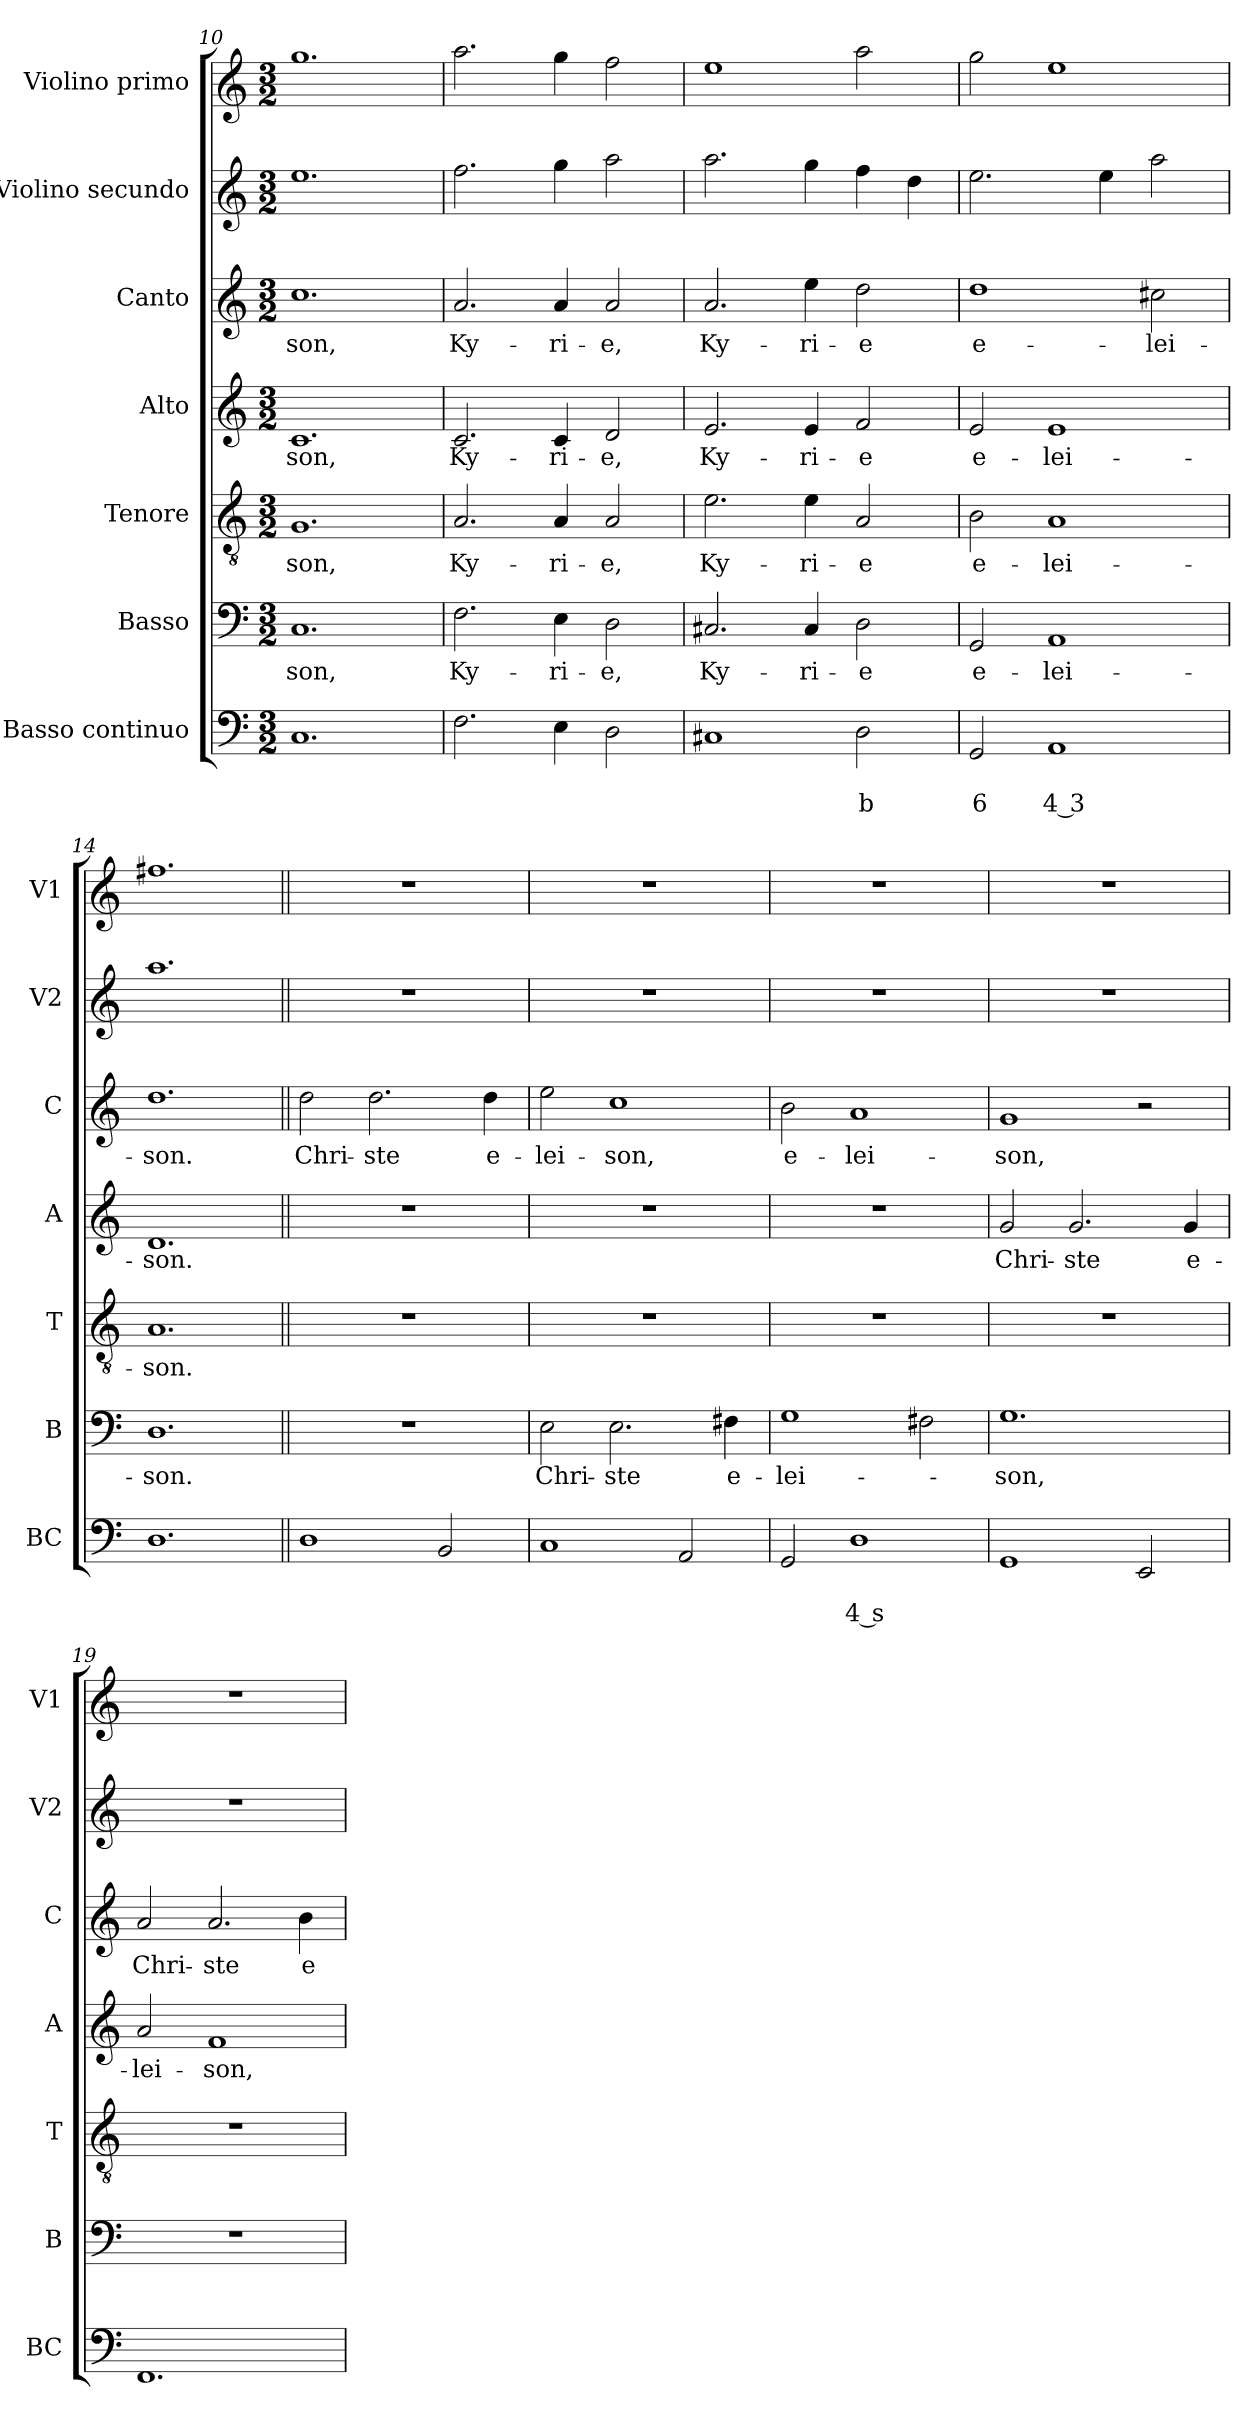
**kern	**text	**text	**kern	**text	**kern	**text	**kern	**text	**kern	**text	**kern	**kern
*part7	*part7	*part7	*part6	*part6	*part5	*part5	*part4	*part4	*part3	*part3	*part2	*part1
*staff7	*staff7	*staff7	*staff6	*staff6	*staff5	*staff5	*staff4	*staff4	*staff3	*staff3	*staff2	*staff1
*I"Basso continuo	*	*	*I"Basso	*	*I"Tenore	*	*I"Alto	*	*I"Canto	*	*I"Violino secundo	*I"Violino primo
*I'BC	*	*	*I'B	*	*I'T	*	*I'A	*	*I'C	*	*I'V2	*I'V1
*clefF4	*	*	*clefF4	*	*clefGv2	*	*clefG2	*	*clefG2	*	*clefG2	*clefG2
*k[]	*	*	*k[]	*	*k[]	*	*k[]	*	*k[]	*	*k[]	*k[]
*C:	*	*	*C:	*	*C:	*	*C:	*	*C:	*	*C:	*C:
*M3/2	*	*	*M3/2	*	*M3/2	*	*M3/2	*	*M3/2	*	*M3/2	*M3/2
=10	=10	=10	=10	=10	=10	=10	=10	=10	=10	=10	=10	=10
!	!	!	!	!LO:LY:b	!	!LO:LY:b	!	!LO:LY:b	!	!LO:LY:b	!	!
1.C	.	.	1.C	-son,	1.G	-son,	1.c	-son,	1.cc	-son,	1.ee	1.gg
=11	=11	=11	=11	=11	=11	=11	=11	=11	=11	=11	=11	=11
!	!	!	!	!LO:LY:b	!	!LO:LY:b	!	!LO:LY:b	!	!LO:LY:b	!	!
2.F\	.	.	2.F\	Ky-	2.A/	Ky-	2.c/	Ky-	2.a/	Ky-	2.ff\	2.aa\
!	!	!	!	!LO:LY:b	!	!LO:LY:b	!	!LO:LY:b	!	!LO:LY:b	!	!
4E\	.	.	4E\	-ri-	4A/	-ri-	4c/	-ri-	4a/	-ri-	4gg\	4gg\
!	!	!	!	!LO:LY:b	!	!LO:LY:b	!	!LO:LY:b	!	!LO:LY:b	!	!
2D\	.	.	2D\	-e,	2A/	-e,	2d/	-e,	2a/	-e,	2aa\	2ff\
=12	=12	=12	=12	=12	=12	=12	=12	=12	=12	=12	=12	=12
!	!	!	!	!LO:LY:b	!	!LO:LY:b	!	!LO:LY:b	!	!LO:LY:b	!	!
1C#X	.	.	2.C#X/	Ky-	2.e\	Ky-	2.e/	Ky-	2.a/	Ky-	2.aa\	1ee
!	!	!	!	!LO:LY:b	!	!LO:LY:b	!	!LO:LY:b	!	!LO:LY:b	!	!
.	.	.	4C#/	-ri-	4e\	-ri-	4e/	-ri-	4ee\	-ri-	4gg\	.
!	!	!LO:LY:b	!	!LO:LY:b	!	!LO:LY:b	!	!LO:LY:b	!	!LO:LY:b	!	!
2D\	.	b	2D\	-e	2A/	-e	2f/	-e	2dd\	-e	4ff\	2aa\
.	.	.	.	.	.	.	.	.	.	.	4dd\	.
=13	=13	=13	=13	=13	=13	=13	=13	=13	=13	=13	=13	=13
!	!	!LO:LY:b	!	!LO:LY:b	!	!LO:LY:b	!	!LO:LY:b	!	!LO:LY:b	!	!
2GG/	.	6	2GG/	e-	2B\	e-	2e/	e-	1dd	e-	2.ee\	2gg\
!	!	!LO:LY:b	!	!LO:LY:b	!	!LO:LY:b	!	!LO:LY:b	!	!	!	!
1AA	.	4 3	1AA	-lei-	1A	-lei-	1e	-lei-	.	.	.	1ee
.	.	.	.	.	.	.	.	.	.	.	4ee\	.
!	!	!	!	!	!	!	!	!	!	!LO:LY:b	!	!
.	.	.	.	.	.	.	.	.	2cc#X\	-lei-	2aa\	.
=14	=14	=14	=14	=14	=14	=14	=14	=14	=14	=14	=14	=14
!	!	!	!	!LO:LY:b	!	!LO:LY:b	!	!LO:LY:b	!	!LO:LY:b	!	!
1.D	.	.	1.D	-son.	1.A	-son.	1.d	-son.	1.dd	-son.	1.aa	1.ff#X
!!LO:LB:g=z
=15||	=15||	=15||	=15||	=15||	=15||	=15||	=15||	=15||	=15||	=15||	=15||	=15||
!	!	!	!	!	!	!	!	!	!	!LO:LY:b	!	!
1D	.	.	1.r	.	1.r	.	1.r	.	2dd\	Chri-	1.r	1.r
!	!	!	!	!	!	!	!	!	!	!LO:LY:b	!	!
.	.	.	.	.	.	.	.	.	2.dd\	-ste	.	.
2BB/	.	.	.	.	.	.	.	.	.	.	.	.
!	!	!	!	!	!	!	!	!	!	!LO:LY:b	!	!
.	.	.	.	.	.	.	.	.	4dd\	e-	.	.
=16	=16	=16	=16	=16	=16	=16	=16	=16	=16	=16	=16	=16
!	!	!	!	!LO:LY:b	!	!	!	!	!	!LO:LY:b	!	!
1C	.	.	2E\	Chri-	1.r	.	1.r	.	2ee\	-lei-	1.r	1.r
!	!	!	!	!LO:LY:b	!	!	!	!	!	!LO:LY:b	!	!
.	.	.	2.E\	-ste	.	.	.	.	1cc	-son,	.	.
2AA/	.	.	.	.	.	.	.	.	.	.	.	.
!	!	!	!	!LO:LY:b	!	!	!	!	!	!	!	!
.	.	.	4F#X\	e-	.	.	.	.	.	.	.	.
=17	=17	=17	=17	=17	=17	=17	=17	=17	=17	=17	=17	=17
!	!	!	!	!LO:LY:b	!	!	!	!	!	!LO:LY:b	!	!
2GG/	.	.	1G	-lei-	1.r	.	1.r	.	2b\	e-	1.r	1.r
!	!	!LO:LY:b	!	!	!	!	!	!	!	!LO:LY:b	!	!
1D	.	4 s	.	.	.	.	.	.	1a	-lei-	.	.
.	.	.	2F#X\	.	.	.	.	.	.	.	.	.
=18	=18	=18	=18	=18	=18	=18	=18	=18	=18	=18	=18	=18
!	!	!	!	!LO:LY:b	!	!	!	!LO:LY:b	!	!LO:LY:b	!	!
1GG	.	.	1.G	-son,	1.r	.	2g/	Chri-	1g	-son,	1.r	1.r
!	!	!	!	!	!	!	!	!LO:LY:b	!	!	!	!
.	.	.	.	.	.	.	2.g/	-ste	.	.	.	.
2EE/	.	.	.	.	.	.	.	.	2r	.	.	.
!	!	!	!	!	!	!	!	!LO:LY:b	!	!	!	!
.	.	.	.	.	.	.	4g/	e-	.	.	.	.
=19	=19	=19	=19	=19	=19	=19	=19	=19	=19	=19	=19	=19
!	!	!	!	!	!	!	!	!LO:LY:b	!	!LO:LY:b	!	!
1.FF	.	.	1.r	.	1.r	.	2a/	-lei-	2a/	Chri-	1.r	1.r
!	!	!	!	!	!	!	!	!LO:LY:b	!	!LO:LY:b	!	!
.	.	.	.	.	.	.	1f	-son,	2.a/	-ste	.	.
!	!	!	!	!	!	!	!	!	!	!LO:LY:b	!	!
.	.	.	.	.	.	.	.	.	4b\	e-	.	.
=	=	=	=	=	=	=	=	=	=	=	=	=
*-	*-	*-	*-	*-	*-	*-	*-	*-	*-	*-	*-	*-
